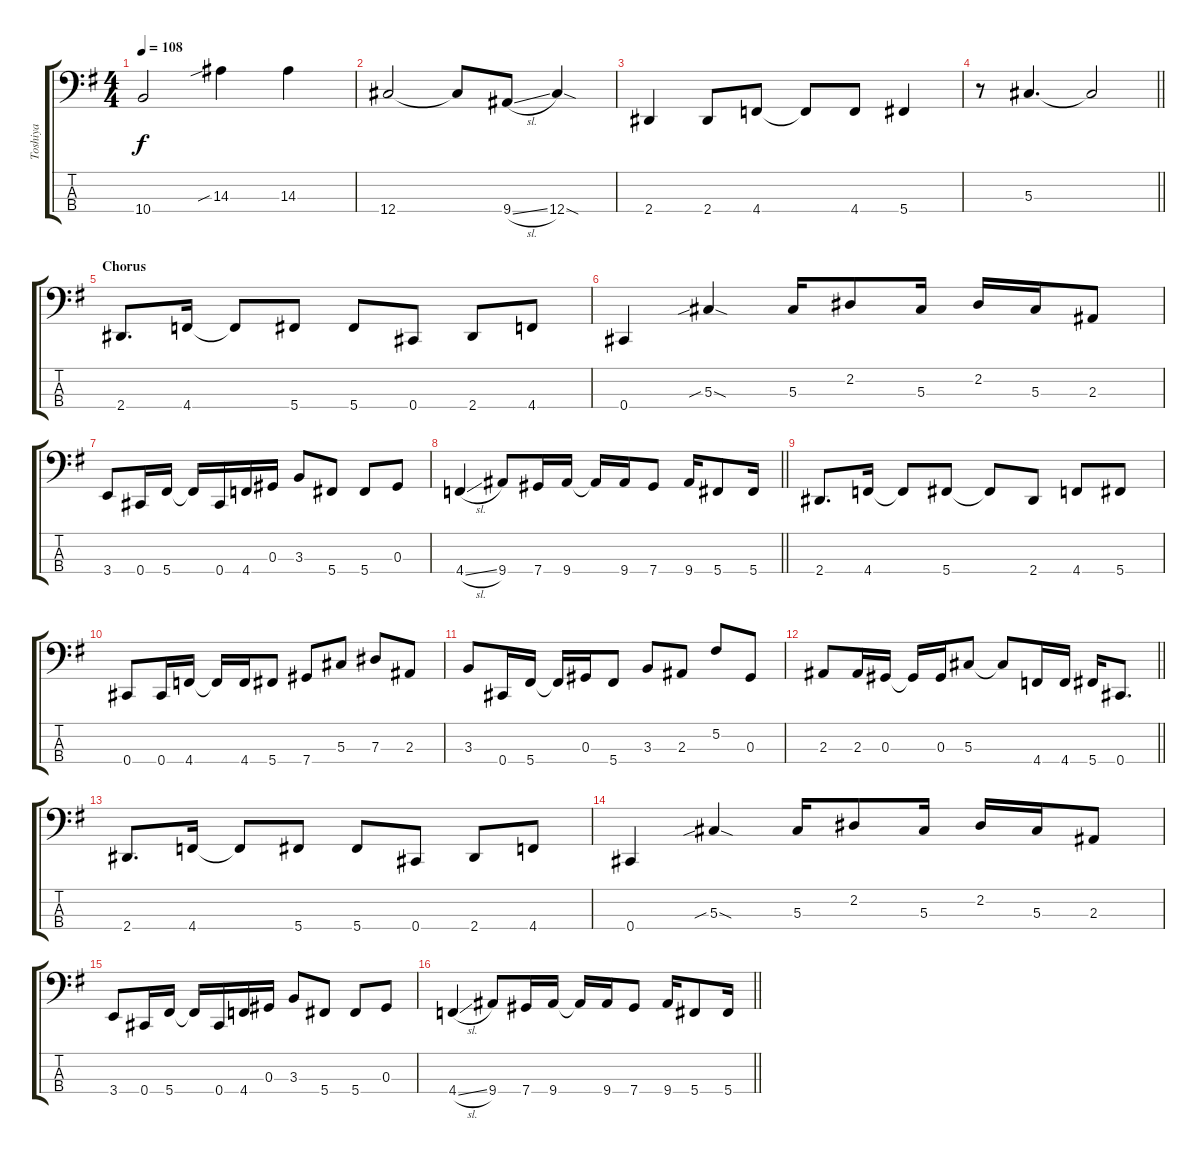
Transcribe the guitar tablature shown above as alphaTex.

\track ("Toshiya" "Toshiya") {instrument electricbasspick}
\staff {score tabs}
\tuning (Gb2 Db2 Ab1 Db1) {hide}
\ts (4 4)
\tempo 108
\clef f4
\ks g
10.4.2{dy f} 14.3{sib}.4 14.3.4 |
12.4.2 12.4{t}.8 9.4{sl}.8 12.4{sod}.4 |
2.4.4 2.4.8 4.4.8 4.4{t}.8 4.4.8 5.4.4 |
\barLineRight lightlight
r.8 5.3.4{d} 5.3{t}.2 |
\section ("" "Chorus")
2.4.8{d} 4.4.16 4.4{t}.8 5.4.8 5.4.8 0.4.8 2.4.8 4.4.8 |
0.4.4 5.3{sib sod}.4 5.3.16 2.2.8 5.3.16 2.2.16 5.3.16 2.3.8 |
3.4.8 0.4.16 5.4.16 5.4{t}.16 0.4.16 4.4.16 0.3.16 3.3.8 5.4.8 5.4.8 0.3.8 |
\barLineRight lightlight
4.4{sl}.4 9.4.8 7.4.16 9.4.16 9.4{t}.16 9.4.16 7.4.8 9.4.16 5.4.8 5.4.16 |
2.4.8{d} 4.4.16 4.4{t}.8 5.4.8 5.4{t}.8 2.4.8 4.4.8 5.4.8 |
0.4.8 0.4.16 4.4.16 4.4{t}.16 4.4.16 5.4.8 7.4.8 5.3.8 7.3.8 2.3.8 |
3.3.8 0.4.16 5.4.16 5.4{t}.16 0.3.16 5.4.8 3.3.8 2.3.8 5.2.8 0.3.8 |
\barLineRight lightlight
2.3.8 2.3.16 0.3.16 0.3{t}.16 0.3.16 5.3.8 5.3{t}.8 4.4.16 4.4.16 5.4.16 0.4.8{d} |
\section ("" "")
2.4.8{d} 4.4.16 4.4{t}.8 5.4.8 5.4.8 0.4.8 2.4.8 4.4.8 |
0.4.4 5.3{sib sod}.4 5.3.16 2.2.8 5.3.16 2.2.16 5.3.16 2.3.8 |
3.4.8 0.4.16 5.4.16 5.4{t}.16 0.4.16 4.4.16 0.3.16 3.3.8 5.4.8 5.4.8 0.3.8 |
\barLineRight lightlight
4.4{sl}.4 9.4.8 7.4.16 9.4.16 9.4{t}.16 9.4.16 7.4.8 9.4.16 5.4.8 5.4.16
